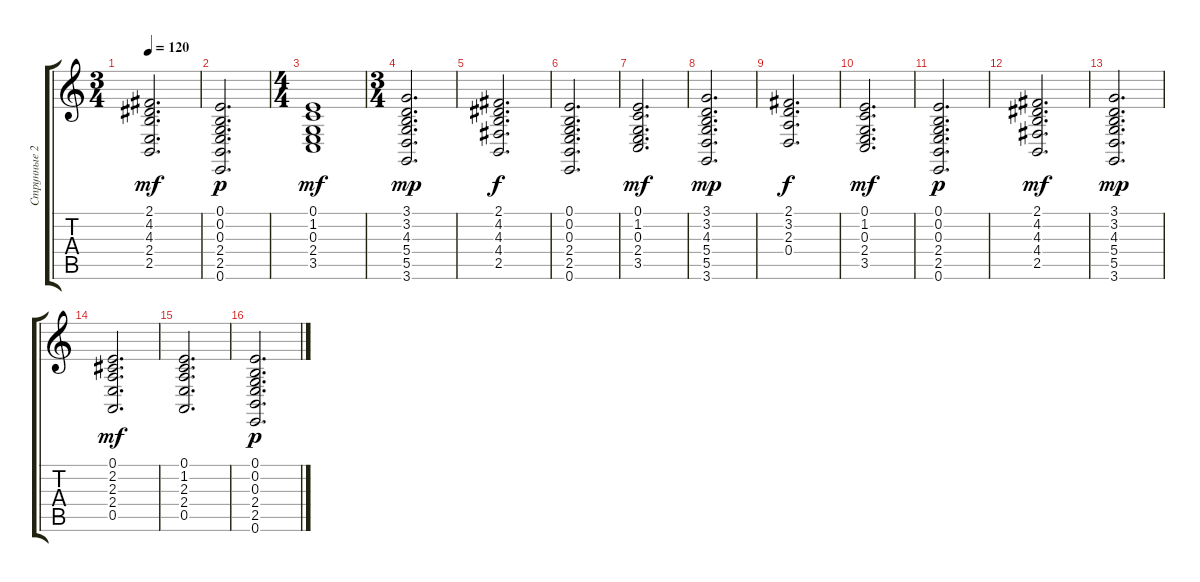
\track ("Струнные 2" "Струнные 2") {instrument stringensemble2}
\staff {score tabs}
\tuning (E4 B3 G3 D3 A2 E2) {hide}
\ts (3 4)
\tempo 120
\clef g2
\ks c
(2.1 4.2 4.3 2.4 2.5).2{d dy mf} |
(0.1 0.2 0.3 2.4 2.5 0.6).2{d dy p} |
\ts (4 4)
(0.1 1.2 0.3 2.4 3.5).1{dy mf} |
\ts (3 4)
(3.1 3.2 4.3 5.4 5.5 3.6).2{d dy mp} |
(2.1 4.2 4.3 4.4 2.5).2{d dy f} |
(0.1 0.2 0.3 2.4 2.5 0.6).2{d} |
(0.1 1.2 0.3 2.4 3.5).2{d dy mf} |
(3.1 3.2 4.3 5.4 5.5 3.6).2{d dy mp} |
(2.1 3.2 2.3 0.4).2{d dy f} |
(0.1 1.2 0.3 2.4 3.5).2{d dy mf} |
(0.1 0.2 0.3 2.4 2.5 0.6).2{d dy p} |
(2.1 4.2 4.3 4.4 2.5).2{d dy mf} |
(3.1 3.2 4.3 5.4 5.5 3.6).2{d dy mp} |
(0.1 2.2 2.3 2.4 0.5).2{d dy mf} |
(0.1 1.2 2.3 2.4 0.5).2{d} |
(0.1 0.2 0.3 2.4 2.5 0.6).2{d dy p}
